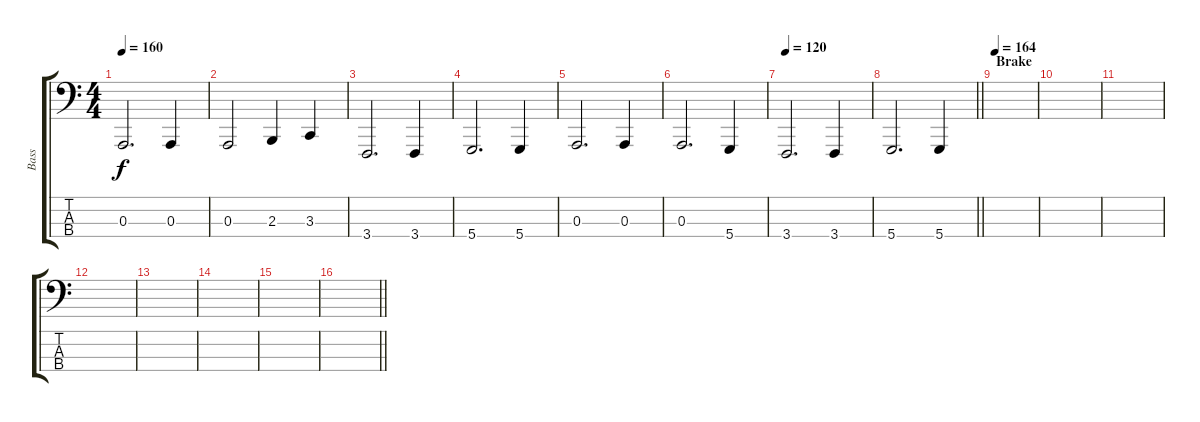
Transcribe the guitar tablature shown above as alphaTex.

\track ("Bass" "Bass") {instrument lead8bassandlead}
\staff {score tabs}
\tuning (G2 D2 A1 D1) {hide}
\ts (4 4)
\tempo 160
\clef f4
\ks c
0.3.2{d dy f} 0.3.4 |
0.3.2 2.3.4 3.3.4 |
3.4.2{d} 3.4.4 |
5.4.2{d} 5.4.4 |
0.3.2{d} 0.3.4 |
0.3.2{d} 5.4.4 |
\tempo 120
3.4.2{d} 3.4.4 |
\barLineRight lightlight
5.4.2{d} 5.4.4 |
\section ("" "Brake")
\tempo 164
|
|
|
|
|
|
|
\barLineRight lightlight
